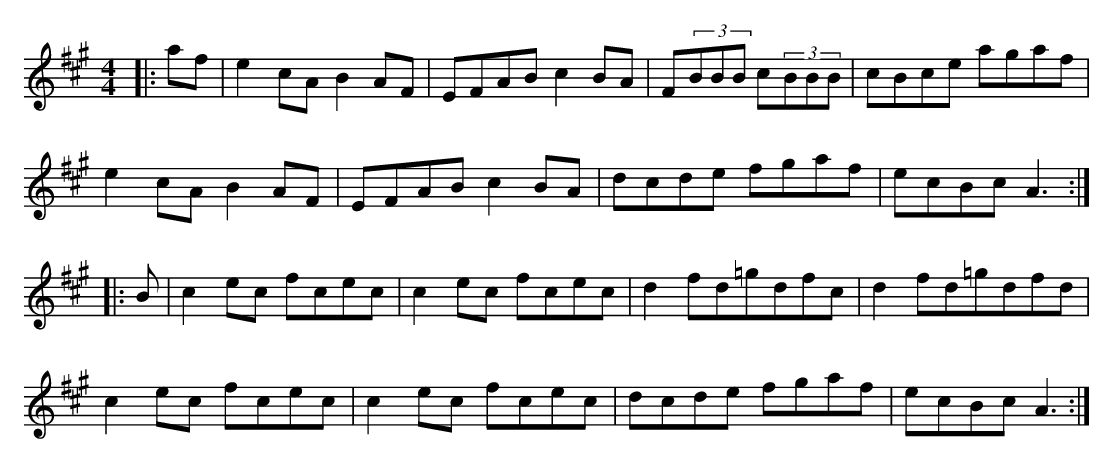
X:1
M:4/4
K:A
|:af|e2cA B2AF|EFAB c2BA|F(3BBB c(3BBB|cBce agaf|
e2cA B2AF|EFAB c2BA|dcde fgaf|ecBc A3:|
|:B|c2ec fcec|c2 ec fcec|d2fd=gdfc|d2fd=gdfd|
c2ec fcec|c2 ec fcec|dcde fgaf|ecBc A3:|
